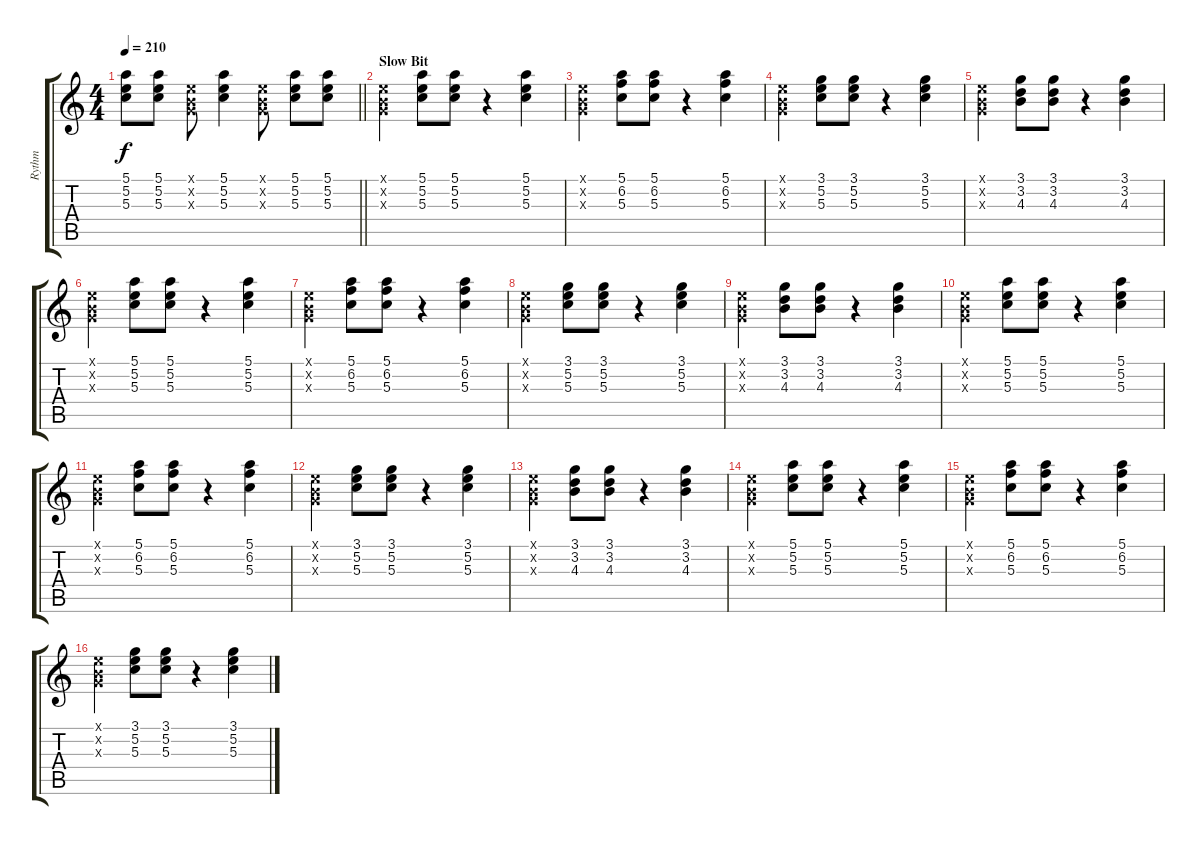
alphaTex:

\track ("Rythm" "Rythm") {instrument electricguitarclean}
\staff {score tabs}
\tuning (E4 B3 G3 D3 A2 E2) {hide}
\ts (4 4)
\tempo 210
\clef g2
\barLineRight lightlight
\ks c
(5.1 5.2 5.3).8{dy f} (5.1 5.2 5.3).8 (0.1{x} 0.2{x} 0.3{x}).8 (5.1 5.2 5.3).4 (0.1{x} 0.2{x} 0.3{x}).8 (5.1 5.2 5.3).8 (5.1 5.2 5.3).8 |
\section ("" "Slow Bit")
(0.1{x} 0.2{x} 0.3{x}).4 (5.1 5.2 5.3).8 (5.1 5.2 5.3).8 r.4 (5.1 5.2 5.3).4 |
(0.1{x} 0.2{x} 0.3{x}).4 (5.1 6.2 5.3).8 (5.1 6.2 5.3).8 r.4 (5.1 6.2 5.3).4 |
(0.1{x} 0.2{x} 0.3{x}).4 (3.1 5.2 5.3).8 (3.1 5.2 5.3).8 r.4 (3.1 5.2 5.3).4 |
(0.1{x} 0.2{x} 0.3{x}).4 (3.1 3.2 4.3).8 (3.1 3.2 4.3).8 r.4 (3.1 3.2 4.3).4 |
(0.1{x} 0.2{x} 0.3{x}).4 (5.1 5.2 5.3).8 (5.1 5.2 5.3).8 r.4 (5.1 5.2 5.3).4 |
(0.1{x} 0.2{x} 0.3{x}).4 (5.1 6.2 5.3).8 (5.1 6.2 5.3).8 r.4 (5.1 6.2 5.3).4 |
(0.1{x} 0.2{x} 0.3{x}).4 (3.1 5.2 5.3).8 (3.1 5.2 5.3).8 r.4 (3.1 5.2 5.3).4 |
(0.1{x} 0.2{x} 0.3{x}).4 (3.1 3.2 4.3).8 (3.1 3.2 4.3).8 r.4 (3.1 3.2 4.3).4 |
(0.1{x} 0.2{x} 0.3{x}).4 (5.1 5.2 5.3).8 (5.1 5.2 5.3).8 r.4 (5.1 5.2 5.3).4 |
(0.1{x} 0.2{x} 0.3{x}).4 (5.1 6.2 5.3).8 (5.1 6.2 5.3).8 r.4 (5.1 6.2 5.3).4 |
(0.1{x} 0.2{x} 0.3{x}).4 (3.1 5.2 5.3).8 (3.1 5.2 5.3).8 r.4 (3.1 5.2 5.3).4 |
(0.1{x} 0.2{x} 0.3{x}).4 (3.1 3.2 4.3).8 (3.1 3.2 4.3).8 r.4 (3.1 3.2 4.3).4 |
(0.1{x} 0.2{x} 0.3{x}).4 (5.1 5.2 5.3).8 (5.1 5.2 5.3).8 r.4 (5.1 5.2 5.3).4 |
(0.1{x} 0.2{x} 0.3{x}).4 (5.1 6.2 5.3).8 (5.1 6.2 5.3).8 r.4 (5.1 6.2 5.3).4 |
(0.1{x} 0.2{x} 0.3{x}).4 (3.1 5.2 5.3).8 (3.1 5.2 5.3).8 r.4 (3.1 5.2 5.3).4
